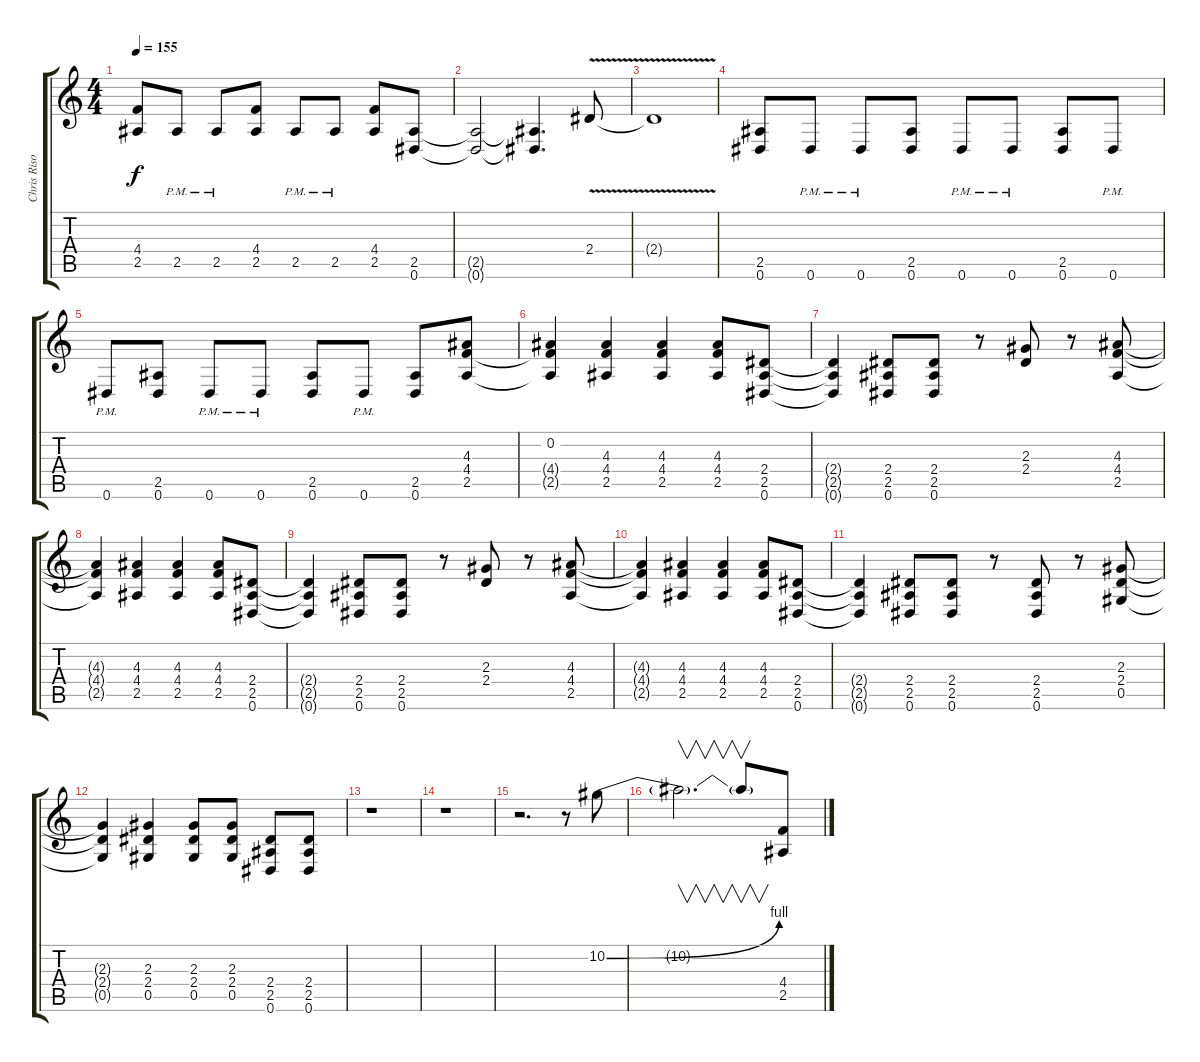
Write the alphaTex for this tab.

\track ("Chris Risola - Lead" "Chris Riso") {instrument distortionguitar}
\staff {score tabs}
\tuning (Eb4 Bb3 Gb3 Db3 Ab2 Eb2) {hide}
\ts (4 4)
\tempo 155
\clef g2
\ks c
(4.4 2.5).8{dy f} 2.5{pm}.8 2.5{pm}.8 (4.4 2.5).8 2.5{pm}.8 2.5{pm}.8 (4.4 2.5).8 (2.5 0.6).8 |
(2.5{t} 0.6{t}).2 (2.5{t} 0.6{t}).4{d} 2.4{v}.8 |
2.4{t}.1 |
(2.5 0.6).8 0.6{pm}.8 0.6{pm}.8 (2.5 0.6).8 0.6{pm}.8 0.6{pm}.8 (2.5 0.6).8 0.6{pm}.8 |
0.6{pm}.8 (2.5 0.6).8 0.6{pm}.8 0.6{pm}.8 (2.5 0.6).8 0.6{pm}.8 (2.5 0.6).8 (4.3 4.4 2.5).8 |
(0.2 4.4{t} 2.5{t}).4 (4.3 4.4 2.5).4 (4.3 4.4 2.5).4 (4.3 4.4 2.5).8 (2.4 2.5 0.6).8 |
(2.4{t} 2.5{t} 0.6{t}).4 (2.4 2.5 0.6).8 (2.4 2.5 0.6).8 r.8 (2.3 2.4).8 r.8 (4.3 4.4 2.5).8 |
(4.3{t} 4.4{t} 2.5{t}).4 (4.3 4.4 2.5).4 (4.3 4.4 2.5).4 (4.3 4.4 2.5).8 (2.4 2.5 0.6).8 |
(2.4{t} 2.5{t} 0.6{t}).4 (2.4 2.5 0.6).8 (2.4 2.5 0.6).8 r.8 (2.3 2.4).8 r.8 (4.3 4.4 2.5).8 |
(4.3{t} 4.4{t} 2.5{t}).4 (4.3 4.4 2.5).4 (4.3 4.4 2.5).4 (4.3 4.4 2.5).8 (2.4 2.5 0.6).8 |
(2.4{t} 2.5{t} 0.6{t}).4 (2.4 2.5 0.6).8 (2.4 2.5 0.6).8 r.8 (2.4 2.5 0.6).8 r.8 (2.3 2.4 0.5).8 |
(2.3{t} 2.4{t} 0.5{t}).4 (2.3 2.4 0.5).4 (2.3 2.4 0.5).8 (2.3 2.4 0.5).8 (2.4 2.5 0.6).8 (2.4 2.5 0.6).8 |
r.1 |
r.1 |
r.2{d} r.8 10.2{be (bend 0 0 60 4)}.8 |
10.2{t}.2{v d} 10.2{t}.8{v} (4.4 2.5).8
